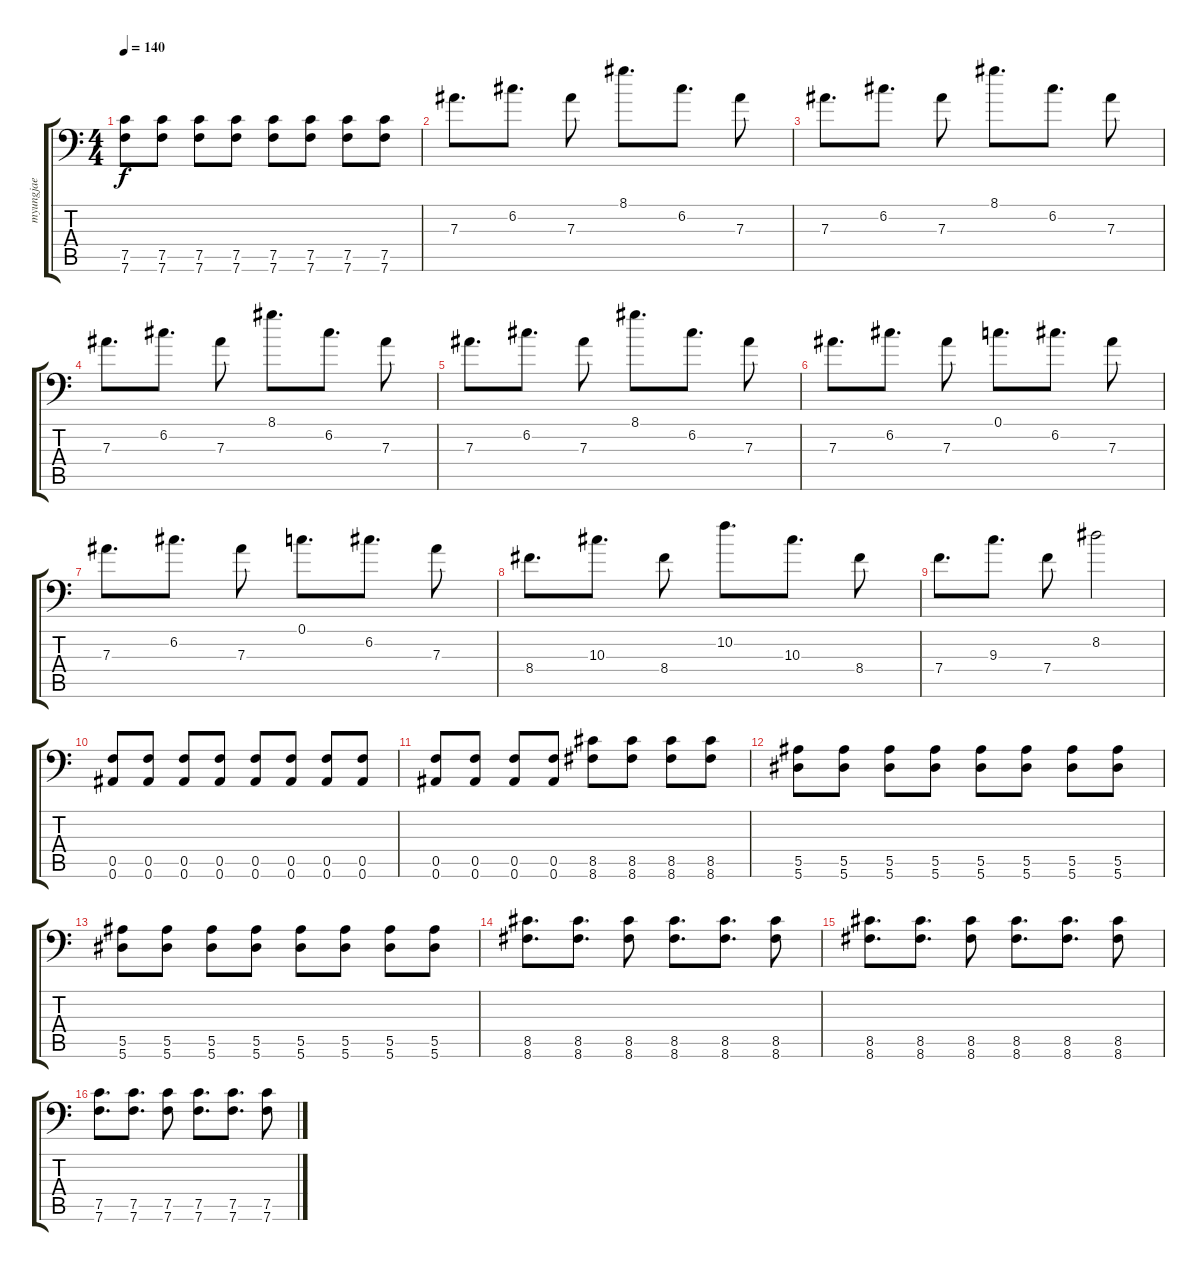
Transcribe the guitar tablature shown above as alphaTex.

\track ("myungjae" "myungjae") {instrument distortionguitar}
\staff {score tabs}
\tuning (C4 G3 Eb3 Bb2 F2 Bb1) {hide}
\ts (4 4)
\tempo 140
\clef f4
\ks c
(7.5 7.6).8{dy f} (7.5 7.6).8 (7.5 7.6).8 (7.5 7.6).8 (7.5 7.6).8 (7.5 7.6).8 (7.5 7.6).8 (7.5 7.6).8 |
7.3.8{d} 6.2.8{d} 7.3.8 8.1.8{d} 6.2.8{d} 7.3.8 |
7.3.8{d} 6.2.8{d} 7.3.8 8.1.8{d} 6.2.8{d} 7.3.8 |
7.3.8{d} 6.2.8{d} 7.3.8 8.1.8{d} 6.2.8{d} 7.3.8 |
7.3.8{d} 6.2.8{d} 7.3.8 8.1.8{d} 6.2.8{d} 7.3.8 |
7.3.8{d} 6.2.8{d} 7.3.8 0.1.8{d} 6.2.8{d} 7.3.8 |
7.3.8{d} 6.2.8{d} 7.3.8 0.1.8{d} 6.2.8{d} 7.3.8 |
8.4.8{d} 10.3.8{d} 8.4.8 10.2.8{d} 10.3.8{d} 8.4.8 |
7.4.8{d} 9.3.8{d} 7.4.8 8.2.2 |
(0.5 0.6).8 (0.5 0.6).8 (0.5 0.6).8 (0.5 0.6).8 (0.5 0.6).8 (0.5 0.6).8 (0.5 0.6).8 (0.5 0.6).8 |
(0.5 0.6).8 (0.5 0.6).8 (0.5 0.6).8 (0.5 0.6).8 (8.5 8.6).8 (8.5 8.6).8 (8.5 8.6).8 (8.5 8.6).8 |
(5.5 5.6).8 (5.5 5.6).8 (5.5 5.6).8 (5.5 5.6).8 (5.5 5.6).8 (5.5 5.6).8 (5.5 5.6).8 (5.5 5.6).8 |
(5.5 5.6).8 (5.5 5.6).8 (5.5 5.6).8 (5.5 5.6).8 (5.5 5.6).8 (5.5 5.6).8 (5.5 5.6).8 (5.5 5.6).8 |
(8.5 8.6).8{d} (8.5 8.6).8{d} (8.5 8.6).8 (8.5 8.6).8{d} (8.5 8.6).8{d} (8.5 8.6).8 |
(8.5 8.6).8{d} (8.5 8.6).8{d} (8.5 8.6).8 (8.5 8.6).8{d} (8.5 8.6).8{d} (8.5 8.6).8 |
(7.5 7.6).8{d} (7.5 7.6).8{d} (7.5 7.6).8 (7.5 7.6).8{d} (7.5 7.6).8{d} (7.5 7.6).8
